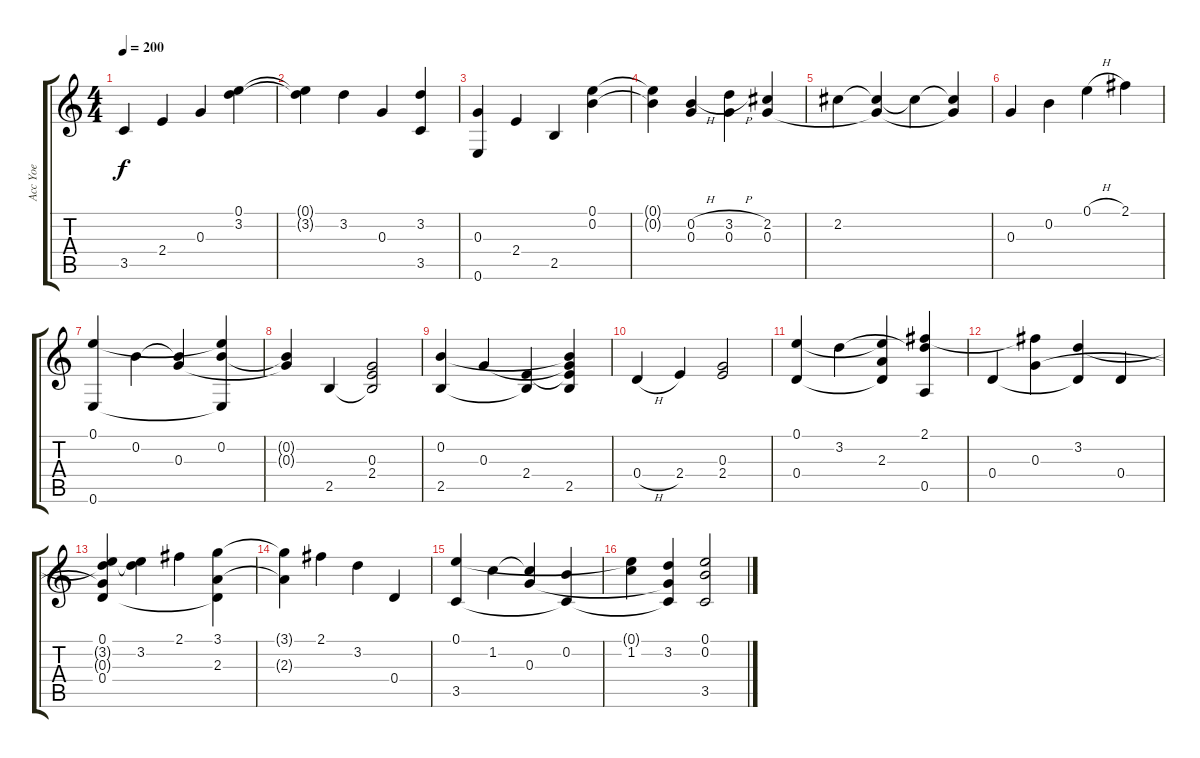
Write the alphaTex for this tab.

\track ("Acc Yoe" "Acc Yoe") {instrument acousticguitarnylon}
\staff {score tabs}
\tuning (E4 B3 G3 D3 A2 E2) {hide}
\ts (4 4)
\tempo 200
\clef g2
\ks c
3.5.4{dy f} 2.4.4 0.3.4 (0.1 3.2).4 |
(0.1{t} 3.2{t}).4 3.2.4 0.3.4 (3.2 3.5).4 |
(0.3 0.6).4 2.4.4 2.5.4 (0.1 0.2).4 |
(0.1{t} 0.2{t}).4 (0.2{h} 0.3).4 (3.2{h} 0.3).4 (2.2 0.3).4 |
2.2.4 (2.2{t} 0.3{t}).4 2.2{t}.4 (2.2{t} 0.3{t}).4 |
0.3.4 0.2.4 0.1{h}.4 2.1.4 |
(0.1 0.6).4 0.2.4 (0.2{t} 0.3).4 (0.1{t} 0.2 0.6{t}).4 |
(0.2{t} 0.3{t}).4 2.5.4 (0.3 2.4 2.5{t}).2 |
(0.2 2.5).4 0.3.4 (2.4 2.5{t}).4 (0.2{t} 0.3{t} 2.4{t} 2.5).4 |
0.4{h}.4 2.4.4 (0.3 2.4).2 |
(0.1 0.4).4 3.2.4 (0.1{t} 2.3 0.4{t}).4 (2.1 3.2{t} 0.5).4 |
0.4.4 (2.1{t} 0.3).4 (3.2 0.4{t}).4 0.4.4 |
(0.1 3.2{t} 0.3{t} 0.4).4 (0.1{t} 3.2).4 2.1.4 (3.1 2.3 0.4{t}).4 |
(3.1{t} 2.3{t}).4 2.1.4 3.2.4 0.4.4 |
(0.1 3.5).4 1.2.4 (1.2{t} 0.3).4 (0.2 3.5{t}).4 |
(0.1{t} 1.2).4 (3.2 0.3{t} 3.5{t}).4 (0.1 0.2 3.5).2
